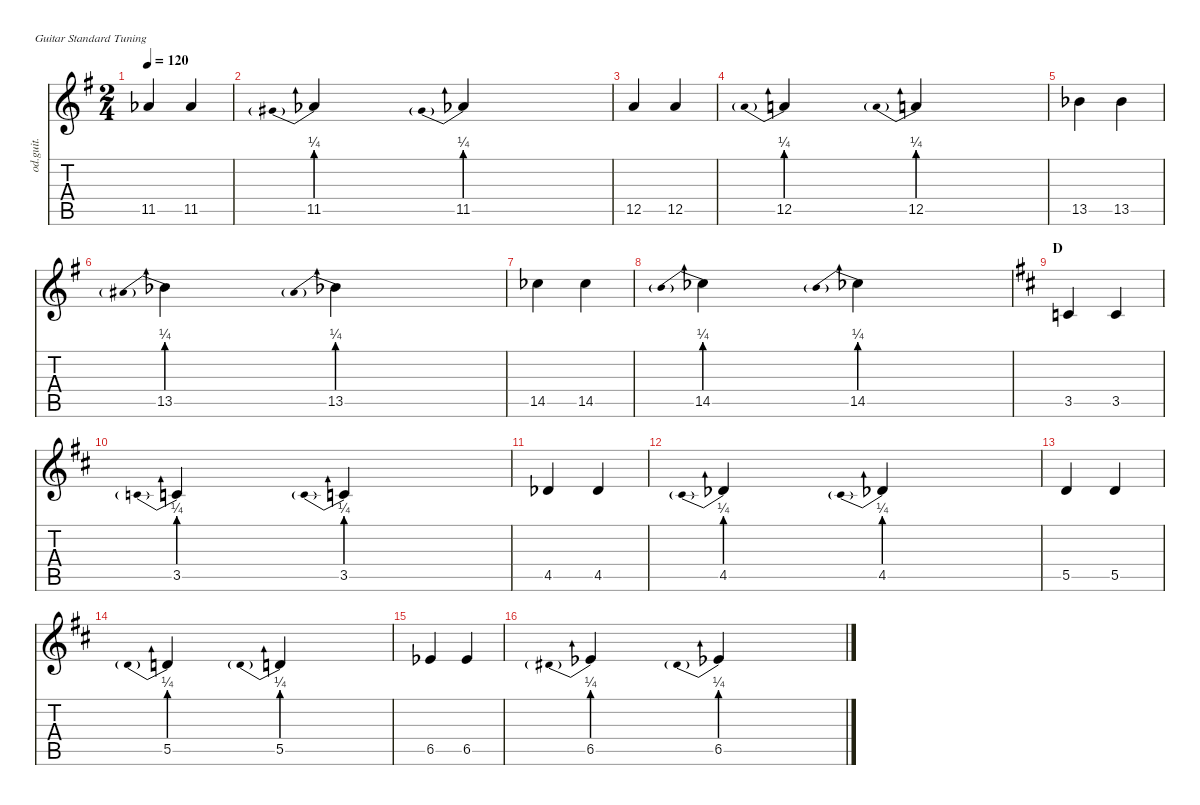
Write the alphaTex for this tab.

\defaultSystemsLayout 4
\hideDynamics
\bracketExtendMode nobrackets
\otherSystemsTrackNameOrientation horizontal
\track ("Overdriven Guitar" "od.guit.") {instrument overdrivenguitar}
\staff {score tabs}
\tuning (E4 B3 G3 D3 A2 E2)
\ts (2 4)
\tempo 120
\clef g2
\ks g
11.5{acc b}.4{dy mf beam Up} 11.5{acc b}.4{beam Up} |
11.5{be (prebend 0 1 60 1) acc b}.4{beam Up} 11.5{be (prebend 0 1 60 1) acc b}.4{beam Up} |
12.5{acc forcenatural}.4{beam Up} 12.5{acc forcenatural}.4{beam Up} |
12.5{be (prebend 0 1 60 1) acc forcenatural}.4{beam Up} 12.5{be (prebend 0 1 60 1) acc forcenatural}.4{beam Up} |
13.5{acc b}.4{beam Down} 13.5{acc b}.4{beam Down} |
13.5{be (prebend 0 1 60 1) acc b}.4{beam Down} 13.5{be (prebend 0 1 60 1) acc b}.4{beam Down} |
14.5{acc b}.4{beam Down} 14.5{acc b}.4{beam Down} |
14.5{be (prebend 0 1 60 1) acc b}.4{beam Down} 14.5{be (prebend 0 1 60 1) acc b}.4{beam Down} |
\section ("" "D")
\ks d
3.5{acc forcenatural}.4{beam Up} 3.5{acc forcenatural}.4{beam Up} |
3.5{be (prebend 0 1 60 1) acc forcenatural}.4{beam Up} 3.5{be (prebend 0 1 60 1) acc forcenatural}.4{beam Up} |
4.5{acc b}.4{beam Up} 4.5{acc b}.4{beam Up} |
4.5{be (prebend 0 1 60 1) acc b}.4{beam Up} 4.5{be (prebend 0 1 60 1) acc b}.4{beam Up} |
5.5{acc forcenatural}.4{beam Up} 5.5{acc forcenatural}.4{beam Up} |
5.5{be (prebend 0 1 60 1) acc forcenatural}.4{beam Up} 5.5{be (prebend 0 1 60 1) acc forcenatural}.4{beam Up} |
6.5{acc b}.4{beam Up} 6.5{acc b}.4{beam Up} |
6.5{be (prebend 0 1 60 1) acc b}.4{beam Up} 6.5{be (prebend 0 1 60 1) acc b}.4{beam Up}
